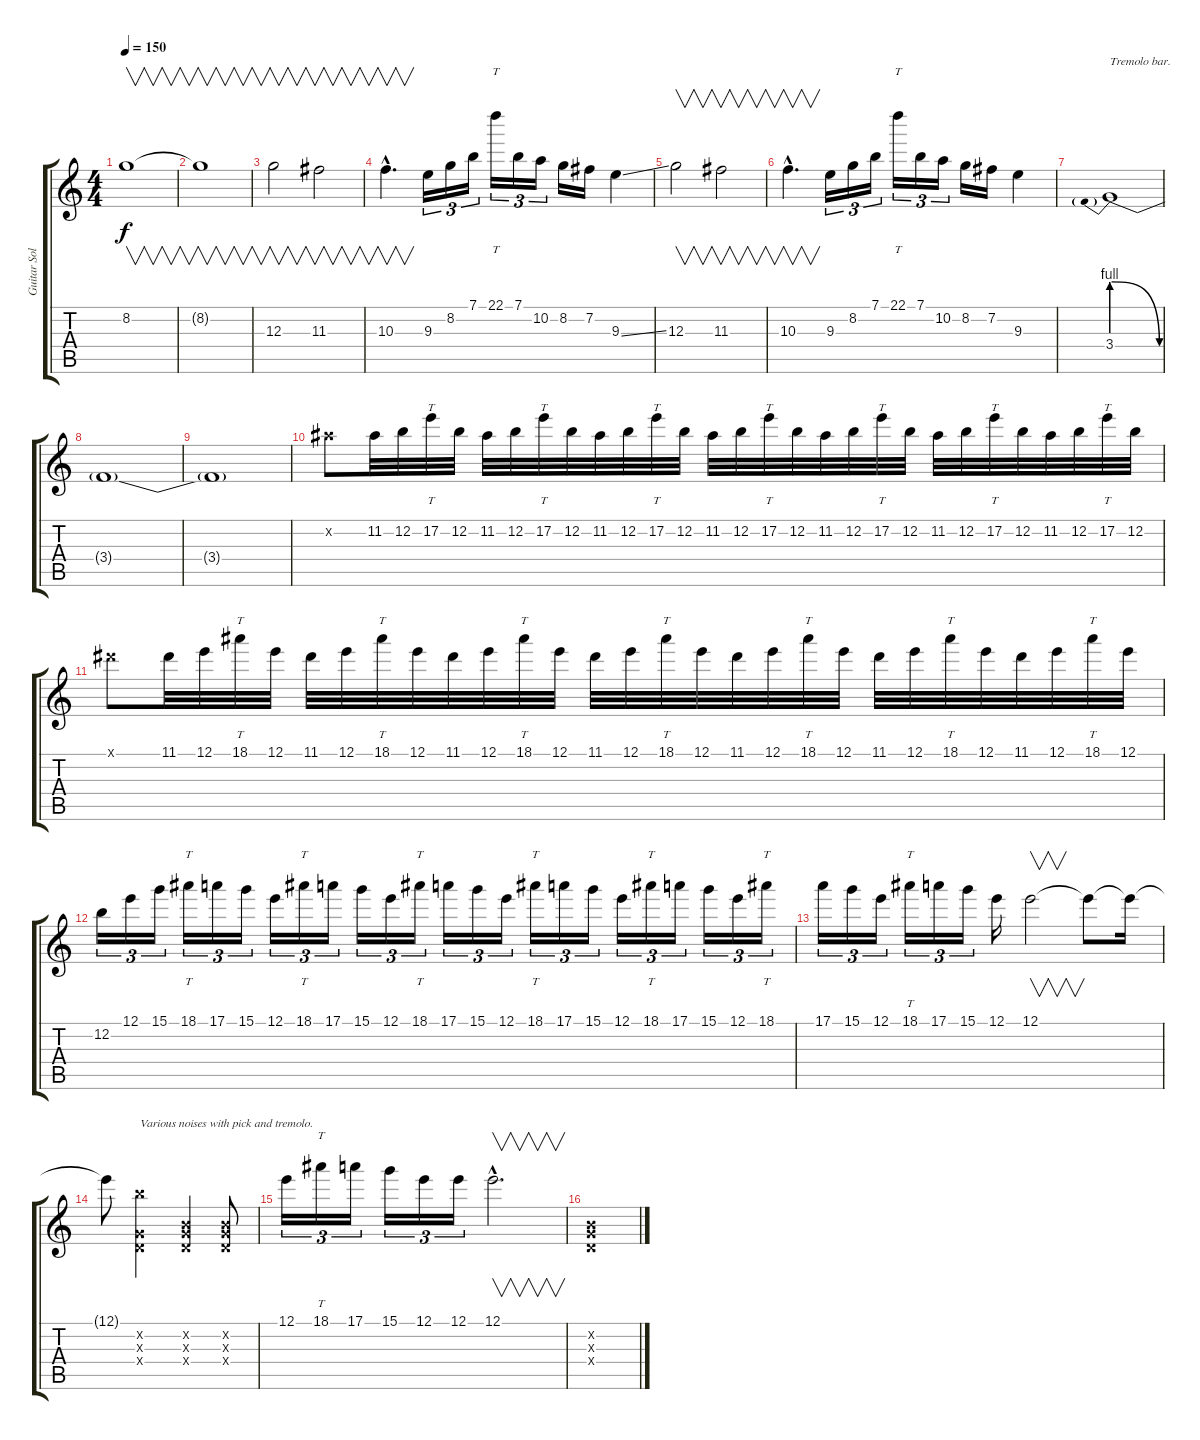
\track ("Guitar Solo" "Guitar Sol") {instrument distortionguitar}
\staff {score tabs}
\tuning (E4 B3 G3 D3 A2 E2) {hide}
\ts (4 4)
\tempo 150
\clef g2
\ks c
8.2{t}.1{v dy f} |
8.2{t}.1{v} |
12.3.2{v balance 16} 11.3.2{v} |
10.3{hac}.4{v d} 9.3.16{tu (3 2)} 8.2.16{tu (3 2)} 7.1.16{tu (3 2)} 22.1.16{tt tu (3 2)} 7.1.16{tu (3 2)} 10.2.16{tu (3 2)} 8.2.16 7.2.16 9.3{ss}.4 |
12.3.2{v balance 0} 11.3.2{v} |
10.3{hac}.4{v d} 9.3.16{tu (3 2)} 8.2.16{tu (3 2)} 7.1.16{tu (3 2)} 22.1.16{tt tu (3 2)} 7.1.16{tu (3 2)} 10.2.16{tu (3 2)} 8.2.16 7.2.16 9.3.4 |
3.4{be (prebendrelease 0 4 60 0)}.1{txt "Tremolo bar." balance 8} |
3.4{t}.1 |
3.4{t}.1 |
11.2{x}.8 11.2.32 12.2.32 17.2.32{tt} 12.2.32 11.2.32 12.2.32 17.2.32{tt} 12.2.32 11.2.32 12.2.32 17.2.32{tt} 12.2.32 11.2.32 12.2.32 17.2.32{tt} 12.2.32 11.2.32 12.2.32 17.2.32{tt} 12.2.32 11.2.32 12.2.32 17.2.32{tt} 12.2.32 11.2.32 12.2.32 17.2.32{tt} 12.2.32 |
11.1{x}.8 11.1.32 12.1.32 18.1.32{tt} 12.1.32 11.1.32 12.1.32 18.1.32{tt} 12.1.32 11.1.32 12.1.32 18.1.32{tt} 12.1.32 11.1.32 12.1.32 18.1.32{tt} 12.1.32 11.1.32 12.1.32 18.1.32{tt} 12.1.32 11.1.32 12.1.32 18.1.32{tt} 12.1.32 11.1.32 12.1.32 18.1.32{tt} 12.1.32 |
12.2.16{tu (3 2)} 12.1.16{tu (3 2)} 15.1.16{tu (3 2)} 18.1.16{tt tu (3 2)} 17.1.16{tu (3 2)} 15.1.16{tu (3 2)} 12.1.16{tu (3 2)} 18.1.16{tt tu (3 2)} 17.1.16{tu (3 2)} 15.1.16{tu (3 2)} 12.1.16{tu (3 2)} 18.1.16{tt tu (3 2)} 17.1.16{tu (3 2)} 15.1.16{tu (3 2)} 12.1.16{tu (3 2)} 18.1.16{tt tu (3 2)} 17.1.16{tu (3 2)} 15.1.16{tu (3 2)} 12.1.16{tu (3 2)} 18.1.16{tt tu (3 2)} 17.1.16{tu (3 2)} 15.1.16{tu (3 2)} 12.1.16{tu (3 2)} 18.1.16{tt tu (3 2)} |
17.1.16{tu (3 2)} 15.1.16{tu (3 2)} 12.1.16{tu (3 2)} 18.1.16{tt tu (3 2)} 17.1.16{tu (3 2)} 15.1.16{tu (3 2)} 12.1.16 12.1.2{v} 12.1{t}.8 12.1{t}.16 |
12.1{t}.8 (12.2{x} 0.3{x} 0.4{x}).2{txt "Various noises with pick and tremolo."} (0.2{x} 0.3{x} 0.4{x}).4 (0.2{x} 0.3{x} 0.4{x}).8 |
12.1.16{tu (3 2)} 18.1.16{tt tu (3 2)} 17.1.16{tu (3 2)} 15.1.16{tu (3 2)} 12.1.16{tu (3 2)} 12.1.16{tu (3 2)} 12.1{hac}.2{v d} |
(0.2{x} 0.3{x} 0.4{x}).1
